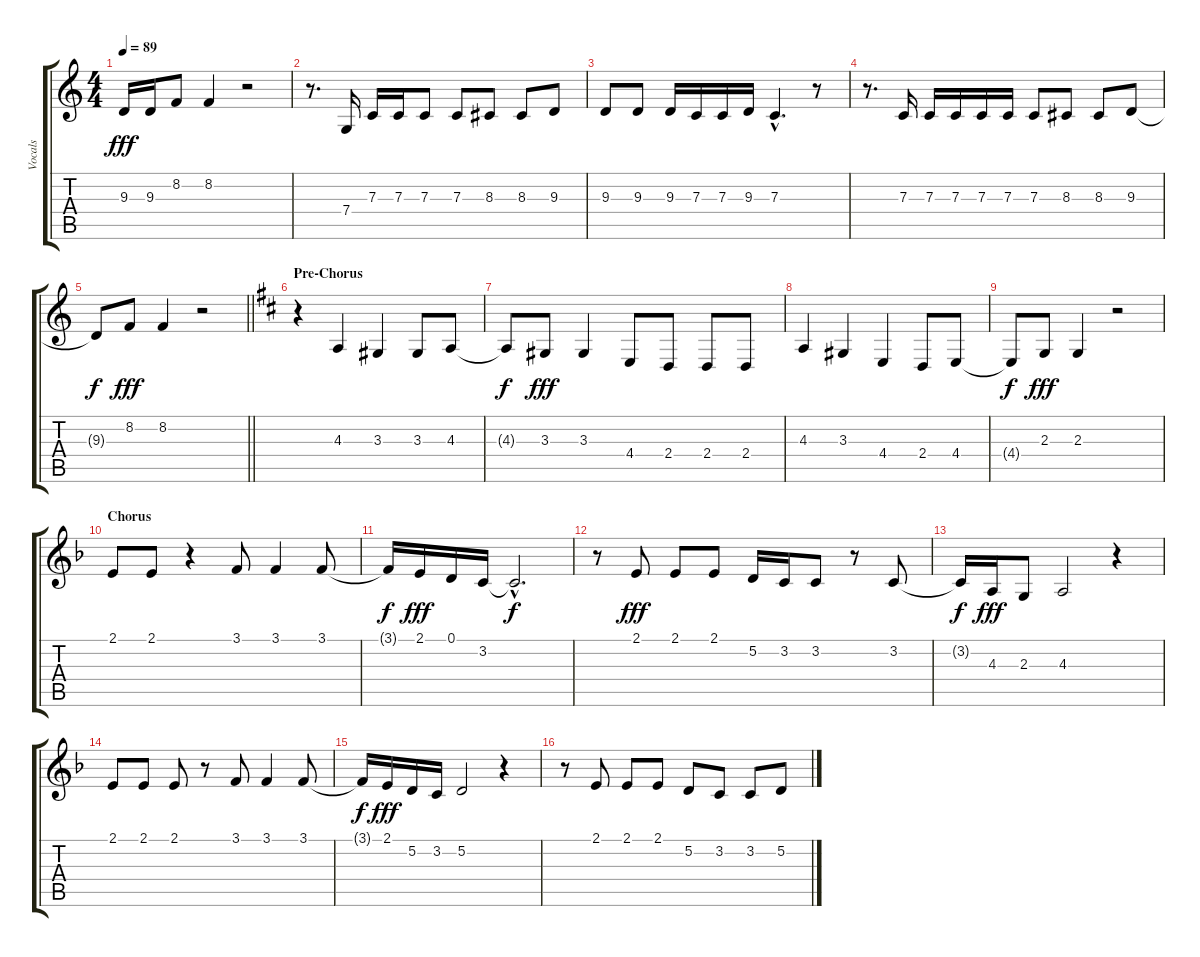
\track ("Vocals" "Vocals") {instrument lead6voice}
\staff {score tabs}
\tuning (D4 A3 F3 C3 G2 D2) {hide}
\ts (4 4)
\tempo 89
\clef g2
\ks c
9.3.16{dy fff} 9.3.16 8.2.8 8.2.4 r.2 |
r.8{d} 7.4.16 7.3.16 7.3.16 7.3.8 7.3.8 8.3.8 8.3.8 9.3.8 |
9.3.8 9.3.8 9.3.16 7.3.16 7.3.16 9.3.16 7.3{hac}.4{d} r.8 |
r.8{d} 7.3.16 7.3.16 7.3.16 7.3.16 7.3.16 7.3.8 8.3.8 8.3.8 9.3.8 |
\barLineRight lightlight
9.3{t}.8{dy f} 8.2.8{dy fff} 8.2.4 r.2 |
\section ("" "Pre-Chorus")
\ks d
r.4 4.3.4 3.3.4 3.3.8 4.3.8 |
4.3{t}.8{dy f} 3.3.8{dy fff} 3.3.4 4.4.8 2.4.8 2.4.8 2.4.8 |
4.3.4 3.3.4 4.4.4 2.4.8 4.4.8 |
4.4{t}.8{dy f} 2.3.8{dy fff} 2.3.4 r.2 |
\section ("" "Chorus")
\ks f
2.1.8 2.1.8 r.4 3.1.8 3.1.4 3.1.8 |
3.1{t}.16{dy f} 2.1.16{dy fff} 0.1.16 3.2.16 3.2{hac t}.2{d dy f} |
r.8 2.1.8{dy fff} 2.1.8 2.1.8 5.2.16 3.2.16 3.2.8 r.8 3.2.8 |
3.2{t}.16{dy f} 4.3.16{dy fff} 2.3.8 4.3.2 r.4 |
2.1.8 2.1.8 2.1.8 r.8 3.1.8 3.1.4 3.1.8 |
3.1{t}.16{dy f} 2.1.16{dy fff} 5.2.16 3.2.16 5.2.2 r.4 |
r.8 2.1.8 2.1.8 2.1.8 5.2.8 3.2.8 3.2.8 5.2.8
